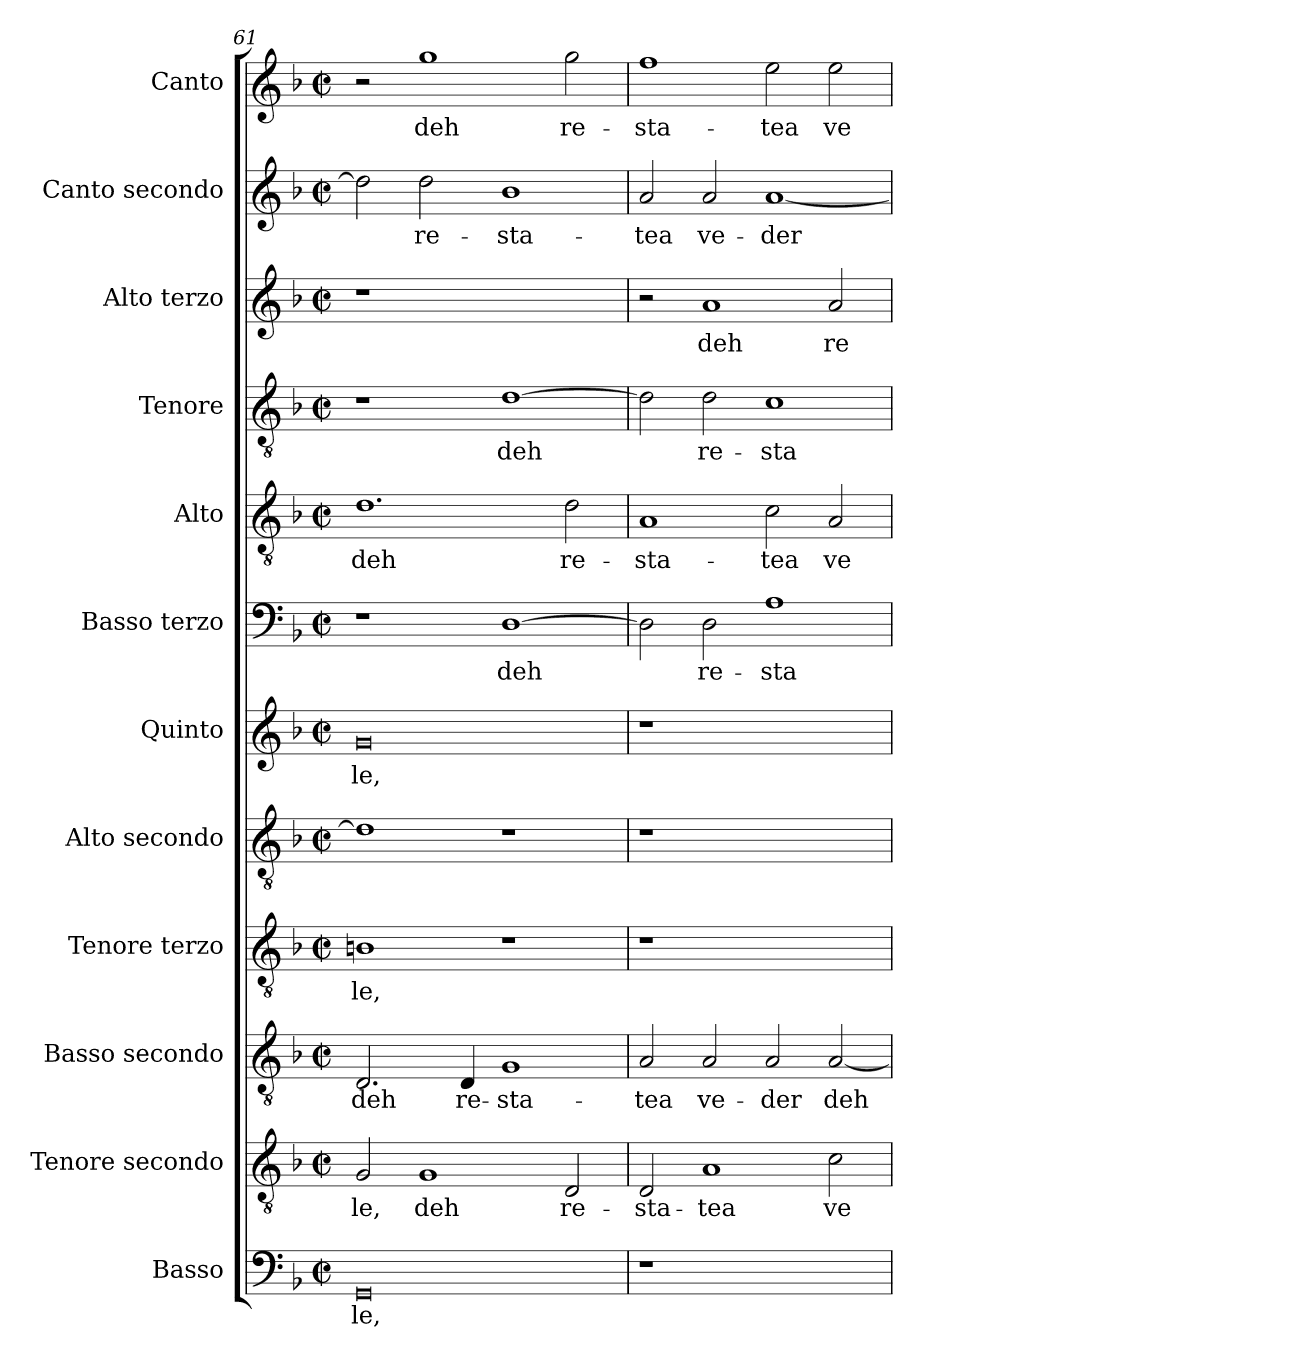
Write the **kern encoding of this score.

**kern	**text	**kern	**text	**kern	**text	**kern	**text	**kern	**text	**kern	**text	**kern	**text	**kern	**text	**kern	**text	**kern	**text	**kern	**text	**kern	**text
*part12	*part12	*part11	*part11	*part10	*part10	*part9	*part9	*part8	*part8	*part7	*part7	*part6	*part6	*part5	*part5	*part4	*part4	*part3	*part3	*part2	*part2	*part1	*part1
*staff12	*staff12	*staff11	*staff11	*staff10	*staff10	*staff9	*staff9	*staff8	*staff8	*staff7	*staff7	*staff6	*staff6	*staff5	*staff5	*staff4	*staff4	*staff3	*staff3	*staff2	*staff2	*staff1	*staff1
*I"Basso	*	*I"Tenore secondo	*	*I"Basso secondo	*	*I"Tenore terzo	*	*I"Alto secondo	*	*I"Quinto	*	*I"Basso terzo	*	*I"Alto	*	*I"Tenore	*	*I"Alto terzo	*	*I"Canto secondo	*	*I"Canto	*
*	*	*	*	*	*	*	*	*	*	*I'Q	*	*	*	*	*	*	*	*	*	*	*	*	*
*clefF4	*	*clefGv2	*	*clefGv2	*	*clefGv2	*	*clefGv2	*	*clefG2	*	*clefF4	*	*clefGv2	*	*clefGv2	*	*clefG2	*	*clefG2	*	*clefG2	*
*k[b-]	*	*k[b-]	*	*k[b-]	*	*k[b-]	*	*k[b-]	*	*k[b-]	*	*k[b-]	*	*k[b-]	*	*k[b-]	*	*k[b-]	*	*k[b-]	*	*k[b-]	*
*F:	*	*F:	*	*F:	*	*F:	*	*F:	*	*F:	*	*F:	*	*F:	*	*F:	*	*F:	*	*F:	*	*F:	*
*M2/2	*	*M2/2	*	*M2/2	*	*M2/2	*	*M2/2	*	*M2/2	*	*M2/2	*	*M2/2	*	*M2/2	*	*M2/2	*	*M2/2	*	*M2/2	*
*met(c|)	*	*met(c|)	*	*met(c|)	*	*met(c|)	*	*met(c|)	*	*met(c|)	*	*met(c|)	*	*met(c|)	*	*met(c|)	*	*met(c|)	*	*met(c|)	*	*met(c|)	*
=61	=61	=61	=61	=61	=61	=61	=61	=61	=61	=61	=61	=61	=61	=61	=61	=61	=61	=61	=61	=61	=61	=61	=61
!	!LO:LY:b:cj	!	!LO:LY:b:cj	!	!LO:LY:b:cj	!	!LO:LY:b:cj	!	!LO:LY:b:cj	!	!LO:LY:b:cj	!	!	!	!LO:LY:b:rj	!	!	!	!	!	!LO:LY:b:rj	!	!
0GG	-le,	2G/	-le,	2.D/	deh	1Bn	-le,	1d]	.	0g	-le,	1r	.	1.d	deh	1r	.	1r	.	2dd\]	.	2r	.
!	!	!	!LO:LY:b:cj	!	!	!	!	!	!	!	!	!	!	!	!	!	!	!	!	!	!LO:LY:b:rj	!	!LO:LY:b:cj
.	.	1G	deh	.	.	.	.	.	.	.	.	.	.	.	.	.	.	.	.	2dd\	re-	1gg	deh
!	!	!	!	!	!LO:LY:b:cj	!	!	!	!	!	!	!	!	!	!	!	!	!	!	!	!	!	!
.	.	.	.	4D/	re-	.	.	.	.	.	.	.	.	.	.	.	.	.	.	.	.	.	.
!	!	!	!	!	!LO:LY:b:cj	!	!	!	!	!	!	!	!LO:LY:b:rj	!	!	!	!LO:LY:b:rj	!	!	!	!LO:LY:b:rj	!	!
.	.	.	.	1G	-sta-	1r	.	1r	.	.	.	[>1D	deh	.	.	[>1d	deh	1ryy	.	1b-	-sta-	.	.
!	!	!	!LO:LY:b:cj	!	!	!	!	!	!	!	!	!	!	!	!LO:LY:b:rj	!	!	!	!	!	!	!	!LO:LY:b:cj
.	.	2D/	re-	.	.	.	.	.	.	.	.	.	.	2d\	re-	.	.	.	.	.	.	2gg\	re-
=62	=62	=62	=62	=62	=62	=62	=62	=62	=62	=62	=62	=62	=62	=62	=62	=62	=62	=62	=62	=62	=62	=62	=62
!	!	!	!LO:LY:b:cj	!	!LO:LY:b:cj	!	!	!	!	!	!	!	!LO:LY:b:rj	!	!LO:LY:b:rj	!	!LO:LY:b:rj	!	!	!	!LO:LY:b:rj	!	!LO:LY:b:cj
1r	.	2D/	-sta-	2A/	-tea	1r	.	1r	.	1r	.	2D\]	.	1A	-sta-	2d\]	.	2r	.	2a/	-tea	1ff	-sta-
!	!	!	!LO:LY:b:cj	!	!LO:LY:b:cj	!	!	!	!	!	!	!	!LO:LY:b:rj	!	!	!	!LO:LY:b:rj	!	!LO:LY:b:rj	!	!LO:LY:b:rj	!	!
.	.	1A	-tea	2A/	ve-	.	.	.	.	.	.	2D\	re-	.	.	2d\	re-	1a	deh	2a/	ve-	.	.
!	!	!	!	!	!LO:LY:b:cj	!	!	!	!	!	!	!	!LO:LY:b:rj	!	!LO:LY:b:rj	!	!LO:LY:b:rj	!	!	!	!LO:LY:b:rj	!	!LO:LY:b:cj
1ryy	.	.	.	2A/	-der	1ryy	.	1ryy	.	1ryy	.	1A	-sta-	2c\	-tea	1c	-sta-	.	.	[<1a	-der	2ee\	-tea
!	!	!	!LO:LY:b:cj	!	!LO:LY:b:cj	!	!	!	!	!	!	!	!	!	!LO:LY:b:rj	!	!	!	!LO:LY:b:rj	!	!	!	!LO:LY:b:cj
.	.	2c\	ve-	[<2A/	deh	.	.	.	.	.	.	.	.	2A/	ve-	.	.	2a/	re-	.	.	2ee\	ve-
=	=	=	=	=	=	=	=	=	=	=	=	=	=	=	=	=	=	=	=	=	=	=	=
*-	*-	*-	*-	*-	*-	*-	*-	*-	*-	*-	*-	*-	*-	*-	*-	*-	*-	*-	*-	*-	*-	*-	*-
